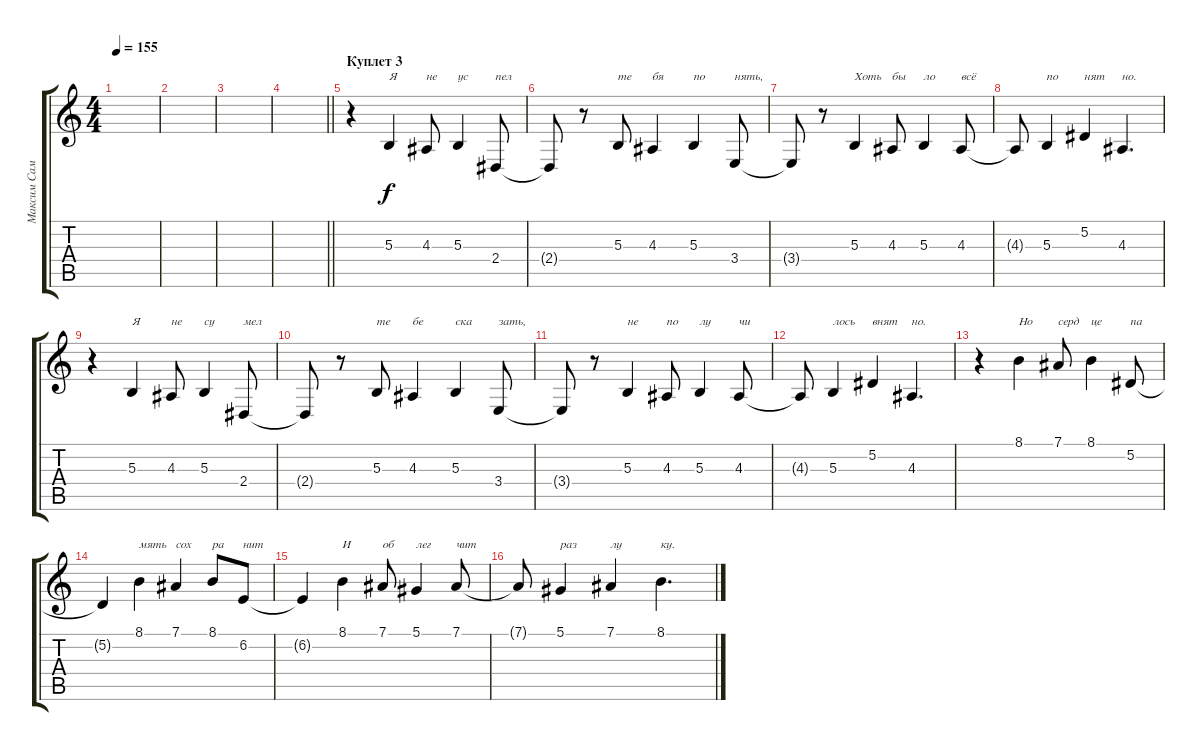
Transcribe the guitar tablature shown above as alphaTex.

\track ("Максим Самосват" "Максим Сам") {instrument bassoon}
\staff {score tabs}
\tuning (Eb4 Bb3 Gb3 Db3 Ab2 Eb2) {hide}
\ts (4 4)
\tempo 155
\clef g2
\ks c
|
|
|
\barLineRight lightlight
|
\section ("" "Куплет 3")
r.4{volume 16} 5.3.4{txt "Я"} 4.3.8{txt "не"} 5.3.4{txt "ус"} 2.4.8{txt "пел"} |
2.4{t}.8 r.8 5.3.8{txt "те"} 4.3.4{txt "бя"} 5.3.4{txt "по"} 3.4.8{txt "нять,"} |
3.4{t}.8 r.8 5.3.4{txt "Хоть"} 4.3.8{txt "бы"} 5.3.4{txt "ло"} 4.3.8{txt "всё"} |
4.3{t}.8 5.3.4{txt "по"} 5.2.4{txt "нят"} 4.3.4{d txt "но."} |
r.4 5.3.4{txt "Я"} 4.3.8{txt "не"} 5.3.4{txt "су"} 2.4.8{txt "мел"} |
2.4{t}.8 r.8 5.3.8{txt "те"} 4.3.4{txt "бе"} 5.3.4{txt "ска"} 3.4.8{txt "зать,"} |
3.4{t}.8 r.8 5.3.4{txt "не"} 4.3.8{txt "по"} 5.3.4{txt "лу"} 4.3.8{txt "чи"} |
4.3{t}.8 5.3.4{txt "лось"} 5.2.4{txt "внят"} 4.3.4{d txt "но."} |
r.4 8.1.4{txt "Но"} 7.1.8{txt "серд"} 8.1.4{txt "це"} 5.2.8{txt "па"} |
5.2{t}.4 8.1.4{txt "мять"} 7.1.4{txt "сох"} 8.1.8{txt "ра"} 6.2.8{txt "нит"} |
6.2{t}.4 8.1.4{txt "И"} 7.1.8{txt "об"} 5.1.4{txt "лег"} 7.1.8{txt "чит"} |
7.1{t}.8 5.1.4{txt "раз"} 7.1.4{txt "лу"} 8.1.4{d txt "ку."}
